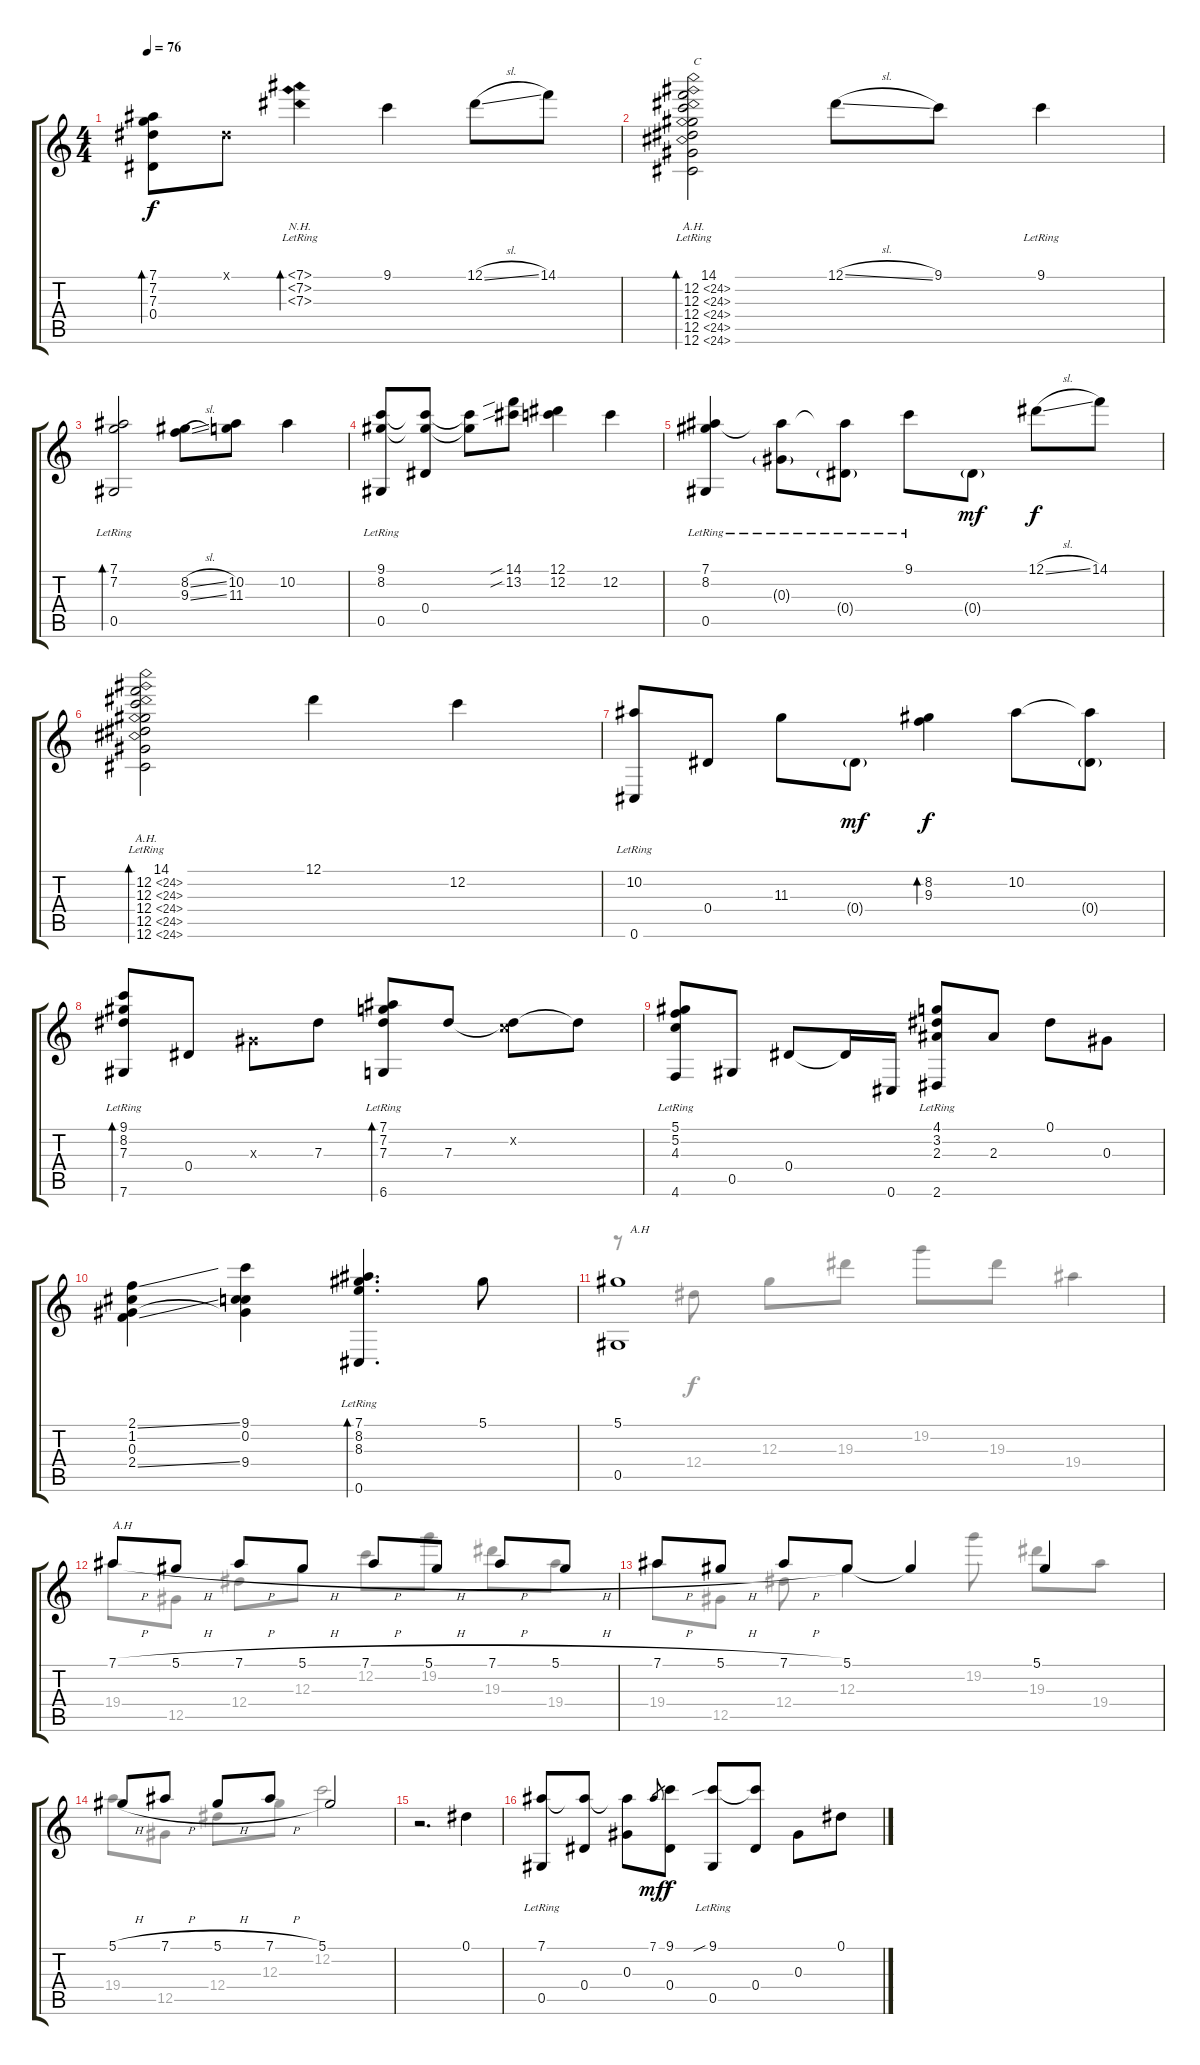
\track "" {instrument acousticguitarsteel}
\staff {score tabs}
\tuning (Eb4 C4 Ab3 Eb3 Ab2 Db2) {hide}
\voice
\ts (4 4)
\tempo 76
\clef g2
\ks c
(7.1 7.2 7.3 0.4).8{bd 240 dy f} 0.1{x}.8 (7.1{nh lr} 7.2{nh} 7.3{nh}).4{bd 120} 9.1.4 12.1{sl}.8 14.1.8 |
(14.1{lr} 12.2{ah 12} 12.3{ah 12} 12.4{ah 12} 12.5{ah 12} 12.6{ah 12}).2{bd 60 txt "C"} 12.1{sl}.8 9.1.8 9.1{lr}.4 |
(7.1{lr} 7.2{lr} 0.5{lr}).2{bd 60} (8.2{sl} 9.3{sl}).8 (10.2 11.3).8 10.2.4 |
(9.1 8.2 0.5{lr}).8 (9.1{t} 8.2{t} 0.4).8 (9.1{t} 8.2{t}).8 (14.1{sib} 13.2{sib}).8 (12.1 12.2).4 12.2.4 |
(7.1{lr} 8.2 0.5{lr}).4 (7.1{lr t} 0.3{g}).8 (7.1{lr t} 0.4{g}).8 9.1{lr}.8 0.4{g}.8{dy mf} 12.1{sl}.8{dy f} 14.1.8 |
(14.1{lr} 12.2{ah 12} 12.3{ah 12} 12.4{ah 12} 12.5{ah 12} 12.6{ah 12}).2{bd 60} 12.1.4 12.2.4 |
(10.2 0.6{lr}).8 0.4.8 11.3.8 0.4{g}.8{dy mf} (8.2 9.3).4{bd 480 dy f} 10.2.8 (10.2{t} 0.4{g}).8 |
(9.1{lr} 8.2{lr} 7.3 7.6{lr}).8{bd 240} 0.4.8 0.3{x}.8 7.3.8 (7.1{lr} 7.2{lr} 7.3{lr} 6.6{lr}).8{bd 240} 7.3.8 (0.2{x} 7.3{t}).8 7.3{t}.8 |
(5.1{lr} 5.2{lr} 4.3 4.6{lr}).8 0.5.8 0.4.8 0.4{t}.16 0.6.16 (4.1 3.2 2.3 2.6{lr}).8 2.3.8 0.1.8 0.3.8 |
(2.1{ss} 1.2 0.3 2.4{ss}).4 (9.1 0.2 0.3{t} 9.4).4 (7.1 8.2 8.3 0.6{lr}).4{d bd 240} 5.1.8 |
(5.1 0.5).1{txt "    A.H"} |
7.1{h}.8{txt "A.H"} 5.1{h}.8 7.1{h}.8 5.1{h}.8 7.1{h}.8 5.1{h}.8 7.1{h}.8 5.1{h}.8 |
7.1{h}.8 5.1{h}.8 7.1{h}.8 5.1.8 5.1{t}.4 5.1.4 |
5.1{h}.8 7.1{h}.8 5.1{h}.8 7.1{h}.8 5.1.2 |
r.2{d} 0.1.4 |
(7.1 0.5{lr}).8 (7.1{t} 0.4).8 (7.1{t} 0.3).8 7.1.8{gr dy mf} (9.1 0.4).8{dy f} (9.1{sib} 0.5{lr}).8 (9.1{t} 0.4).8 0.3.8 0.1.8
\voice
\clef g2
\ottava regular
\simile none
\ks c
|
|
|
|
|
|
|
|
|
|
r.8 12.4.8 12.3.8 19.3.8 19.2.8 19.3.8 19.4.4 |
19.4.8 12.5.8 12.4.8 12.3.8 12.2.8 19.2.8 19.3.8 19.4.8 |
19.4.8 12.5.8 12.4.8 12.3.4 19.2.8 19.3.8 19.4.8 |
19.4.8 12.5.8 12.4.8 12.3.8 12.2.2 |
|
